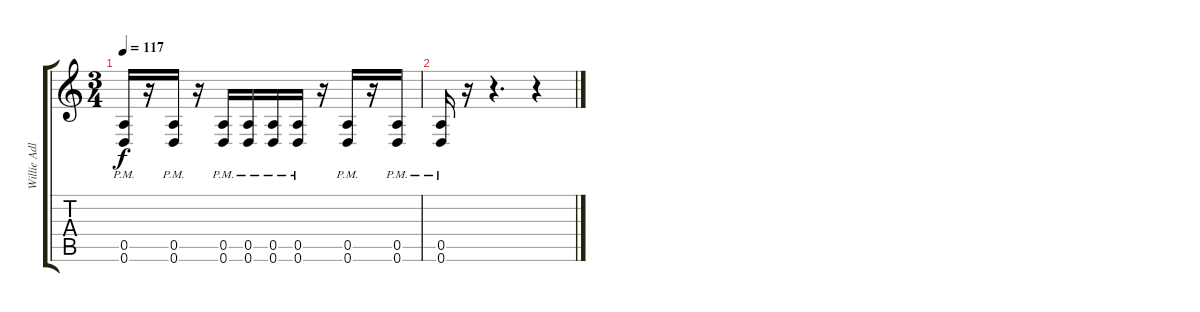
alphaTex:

\track ("Willie Adler" "Willie Adl") {instrument distortionguitar}
\staff {score tabs}
\tuning (E4 B3 G3 D3 A2 D2) {hide}
\ts (3 4)
\tempo 117
\clef g2
\ks c
(0.5{pm} 0.6{pm}).16{dy f} r.16 (0.5{pm} 0.6{pm}).16 r.16 (0.5{pm} 0.6{pm}).16 (0.5{pm} 0.6{pm}).16 (0.5{pm} 0.6{pm}).16 (0.5{pm} 0.6{pm}).16 r.16 (0.5{pm} 0.6{pm}).16 r.16 (0.5{pm} 0.6{pm}).16 |
(0.5{pm} 0.6{pm}).16 r.16 r.4{d} r.4
